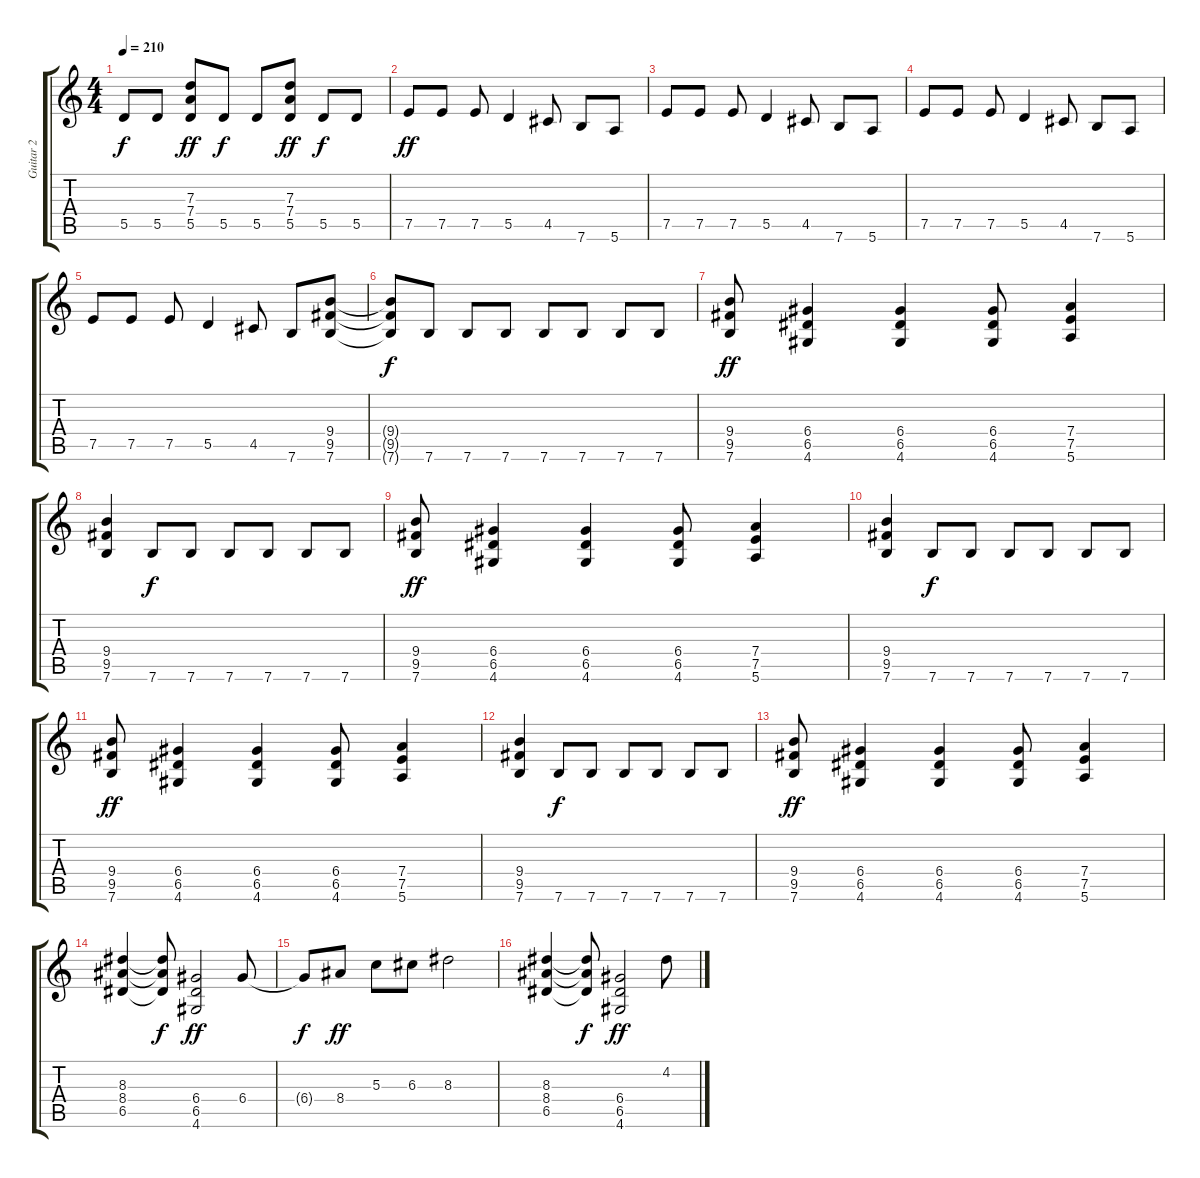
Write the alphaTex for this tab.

\track ("Guitar 2" "Guitar 2") {instrument overdrivenguitar}
\staff {score tabs}
\tuning (E4 B3 G3 D3 A2 E2) {hide}
\ts (4 4)
\tempo 210
\clef g2
\ks c
5.5{t}.8{dy f} 5.5.8 (7.3 7.4 5.5).8{dy ff} 5.5.8{dy f} 5.5.8 (7.3 7.4 5.5).8{dy ff} 5.5.8{dy f} 5.5.8 |
7.5.8{dy ff} 7.5.8 7.5.8 5.5.4 4.5.8 7.6.8 5.6.8 |
7.5.8 7.5.8 7.5.8 5.5.4 4.5.8 7.6.8 5.6.8 |
7.5.8 7.5.8 7.5.8 5.5.4 4.5.8 7.6.8 5.6.8 |
7.5.8 7.5.8 7.5.8 5.5.4 4.5.8 7.6.8 (9.4 9.5 7.6).8 |
(9.4{t} 9.5{t} 7.6{t}).8{dy f} 7.6.8 7.6.8 7.6.8 7.6.8 7.6.8 7.6.8 7.6.8 |
(9.4 9.5 7.6).8{dy ff} (6.4 6.5 4.6).4 (6.4 6.5 4.6).4 (6.4 6.5 4.6).8 (7.4 7.5 5.6).4 |
(9.4 9.5 7.6).4 7.6.8{dy f} 7.6.8 7.6.8 7.6.8 7.6.8 7.6.8 |
(9.4 9.5 7.6).8{dy ff} (6.4 6.5 4.6).4 (6.4 6.5 4.6).4 (6.4 6.5 4.6).8 (7.4 7.5 5.6).4 |
(9.4 9.5 7.6).4 7.6.8{dy f} 7.6.8 7.6.8 7.6.8 7.6.8 7.6.8 |
(9.4 9.5 7.6).8{dy ff} (6.4 6.5 4.6).4 (6.4 6.5 4.6).4 (6.4 6.5 4.6).8 (7.4 7.5 5.6).4 |
(9.4 9.5 7.6).4 7.6.8{dy f} 7.6.8 7.6.8 7.6.8 7.6.8 7.6.8 |
(9.4 9.5 7.6).8{dy ff} (6.4 6.5 4.6).4 (6.4 6.5 4.6).4 (6.4 6.5 4.6).8 (7.4 7.5 5.6).4 |
(8.3 8.4 6.5).4 (8.3{t} 8.4{t} 6.5{t}).8{dy f} (6.4 6.5 4.6).2{dy ff} 6.4.8 |
6.4{t}.8{dy f} 8.4.8{dy ff} 5.3.8 6.3.8 8.3.2 |
(8.3 8.4 6.5).4 (8.3{t} 8.4{t} 6.5{t}).8{dy f} (6.4 6.5 4.6).2{dy ff} 4.2.8
